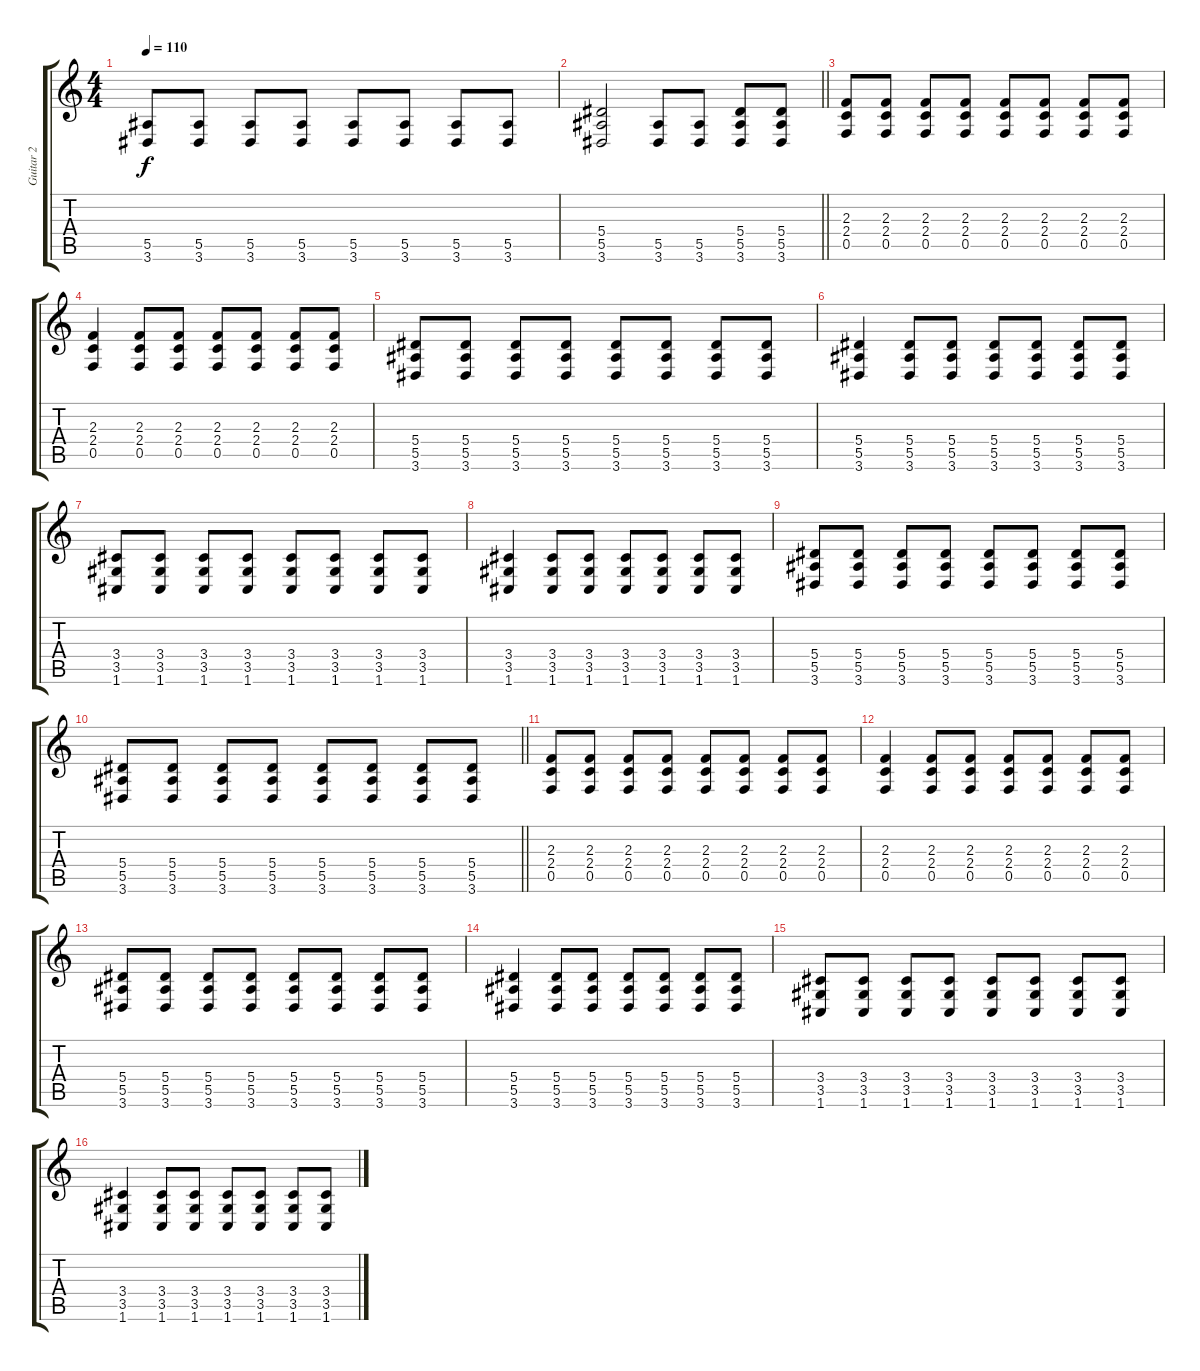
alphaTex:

\track ("Guitar 2" "Guitar 2") {instrument distortionguitar}
\staff {score tabs}
\tuning (C4 G3 Eb3 Bb2 F2 C2) {hide}
\ts (4 4)
\tempo 110
\clef g2
\ks c
(5.5 3.6).8{dy f} (5.5 3.6).8 (5.5 3.6).8 (5.5 3.6).8 (5.5 3.6).8 (5.5 3.6).8 (5.5 3.6).8 (5.5 3.6).8 |
\barLineRight lightlight
(5.4 5.5 3.6).2 (5.5 3.6).8 (5.5 3.6).8 (5.4 5.5 3.6).8 (5.4 5.5 3.6).8 |
(2.3 2.4 0.5).8 (2.3 2.4 0.5).8 (2.3 2.4 0.5).8 (2.3 2.4 0.5).8 (2.3 2.4 0.5).8 (2.3 2.4 0.5).8 (2.3 2.4 0.5).8 (2.3 2.4 0.5).8 |
(2.3 2.4 0.5).4 (2.3 2.4 0.5).8 (2.3 2.4 0.5).8 (2.3 2.4 0.5).8 (2.3 2.4 0.5).8 (2.3 2.4 0.5).8 (2.3 2.4 0.5).8 |
(5.4 5.5 3.6).8 (5.4 5.5 3.6).8 (5.4 5.5 3.6).8 (5.4 5.5 3.6).8 (5.4 5.5 3.6).8 (5.4 5.5 3.6).8 (5.4 5.5 3.6).8 (5.4 5.5 3.6).8 |
(5.4 5.5 3.6).4 (5.4 5.5 3.6).8 (5.4 5.5 3.6).8 (5.4 5.5 3.6).8 (5.4 5.5 3.6).8 (5.4 5.5 3.6).8 (5.4 5.5 3.6).8 |
(3.4 3.5 1.6).8 (3.4 3.5 1.6).8 (3.4 3.5 1.6).8 (3.4 3.5 1.6).8 (3.4 3.5 1.6).8 (3.4 3.5 1.6).8 (3.4 3.5 1.6).8 (3.4 3.5 1.6).8 |
(3.4 3.5 1.6).4 (3.4 3.5 1.6).8 (3.4 3.5 1.6).8 (3.4 3.5 1.6).8 (3.4 3.5 1.6).8 (3.4 3.5 1.6).8 (3.4 3.5 1.6).8 |
(5.4 5.5 3.6).8 (5.4 5.5 3.6).8 (5.4 5.5 3.6).8 (5.4 5.5 3.6).8 (5.4 5.5 3.6).8 (5.4 5.5 3.6).8 (5.4 5.5 3.6).8 (5.4 5.5 3.6).8 |
\barLineRight lightlight
(5.4 5.5 3.6).8 (5.4 5.5 3.6).8 (5.4 5.5 3.6).8 (5.4 5.5 3.6).8 (5.4 5.5 3.6).8 (5.4 5.5 3.6).8 (5.4 5.5 3.6).8 (5.4 5.5 3.6).8 |
(2.3 2.4 0.5).8 (2.3 2.4 0.5).8 (2.3 2.4 0.5).8 (2.3 2.4 0.5).8 (2.3 2.4 0.5).8 (2.3 2.4 0.5).8 (2.3 2.4 0.5).8 (2.3 2.4 0.5).8 |
(2.3 2.4 0.5).4 (2.3 2.4 0.5).8 (2.3 2.4 0.5).8 (2.3 2.4 0.5).8 (2.3 2.4 0.5).8 (2.3 2.4 0.5).8 (2.3 2.4 0.5).8 |
(5.4 5.5 3.6).8 (5.4 5.5 3.6).8 (5.4 5.5 3.6).8 (5.4 5.5 3.6).8 (5.4 5.5 3.6).8 (5.4 5.5 3.6).8 (5.4 5.5 3.6).8 (5.4 5.5 3.6).8 |
(5.4 5.5 3.6).4 (5.4 5.5 3.6).8 (5.4 5.5 3.6).8 (5.4 5.5 3.6).8 (5.4 5.5 3.6).8 (5.4 5.5 3.6).8 (5.4 5.5 3.6).8 |
(3.4 3.5 1.6).8 (3.4 3.5 1.6).8 (3.4 3.5 1.6).8 (3.4 3.5 1.6).8 (3.4 3.5 1.6).8 (3.4 3.5 1.6).8 (3.4 3.5 1.6).8 (3.4 3.5 1.6).8 |
(3.4 3.5 1.6).4 (3.4 3.5 1.6).8 (3.4 3.5 1.6).8 (3.4 3.5 1.6).8 (3.4 3.5 1.6).8 (3.4 3.5 1.6).8 (3.4 3.5 1.6).8
